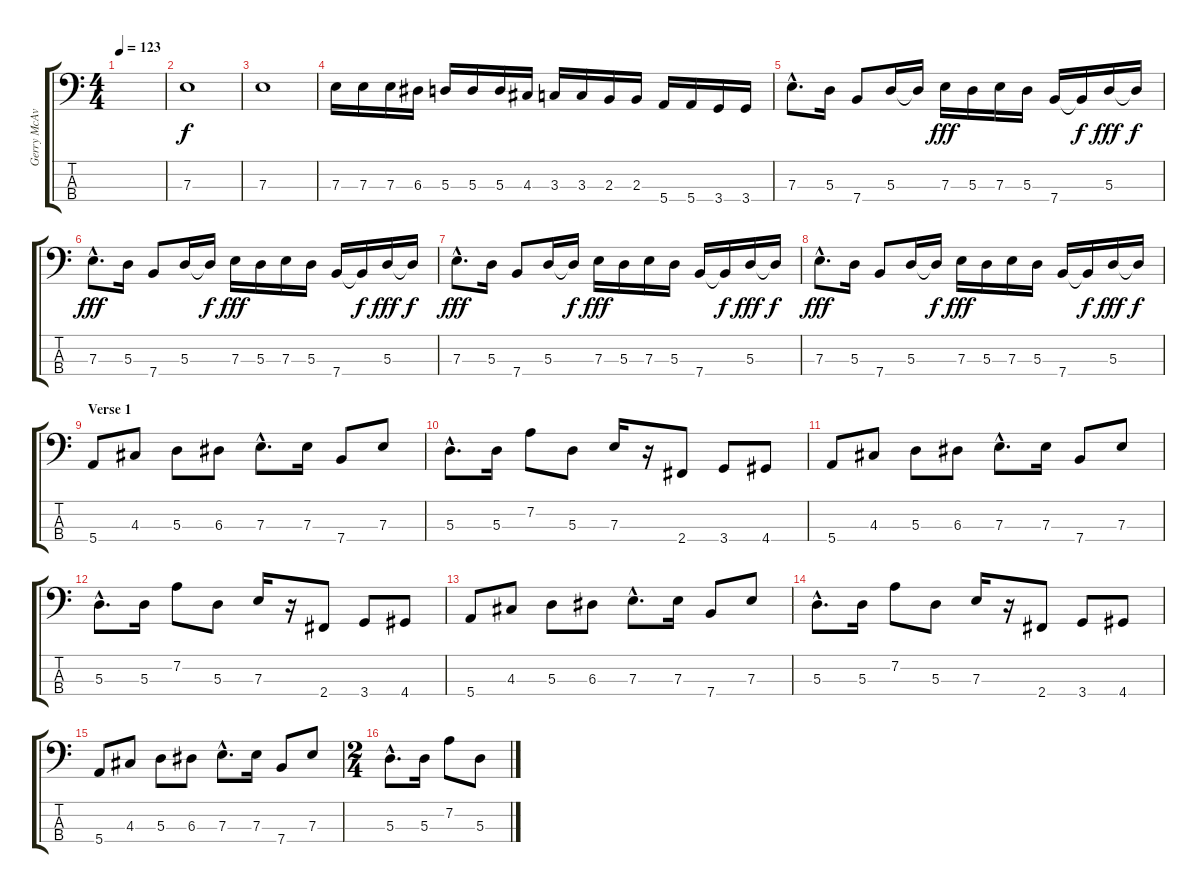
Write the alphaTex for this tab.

\track ("Gerry McAvoy" "Gerry McAv") {instrument electricbasspick}
\staff {score tabs}
\tuning (G2 D2 A1 E1) {hide}
\ts (4 4)
\tempo 123
\clef f4
\ks c
|
7.3.1 |
7.3.1 |
7.3.16 7.3.16 7.3.16 6.3.16 5.3.16 5.3.16 5.3.16 4.3.16 3.3.16 3.3.16 2.3.16 2.3.16 5.4.16 5.4.16 3.4.16 3.4.16 |
7.3{hac}.8{d} 5.3.16 7.4.8 5.3.16 5.3{t}.16{dy f} 7.3.16{dy fff} 5.3.16 7.3.16 5.3.16 7.4.16 7.4{t}.16{dy f} 5.3.16{dy fff} 5.3{t}.16{dy f} |
7.3{hac}.8{d dy fff} 5.3.16 7.4.8 5.3.16 5.3{t}.16{dy f} 7.3.16{dy fff} 5.3.16 7.3.16 5.3.16 7.4.16 7.4{t}.16{dy f} 5.3.16{dy fff} 5.3{t}.16{dy f} |
7.3{hac}.8{d dy fff} 5.3.16 7.4.8 5.3.16 5.3{t}.16{dy f} 7.3.16{dy fff} 5.3.16 7.3.16 5.3.16 7.4.16 7.4{t}.16{dy f} 5.3.16{dy fff} 5.3{t}.16{dy f} |
7.3{hac}.8{d dy fff} 5.3.16 7.4.8 5.3.16 5.3{t}.16{dy f} 7.3.16{dy fff} 5.3.16 7.3.16 5.3.16 7.4.16 7.4{t}.16{dy f} 5.3.16{dy fff} 5.3{t}.16{dy f} |
\section ("" "Verse 1")
5.4.8 4.3.8 5.3.8 6.3.8 7.3{hac}.8{d} 7.3.16 7.4.8 7.3.8 |
5.3{hac}.8{d} 5.3.16 7.2.8 5.3.8 7.3.16 r.16 2.4.8 3.4.8 4.4.8 |
5.4.8 4.3.8 5.3.8 6.3.8 7.3{hac}.8{d} 7.3.16 7.4.8 7.3.8 |
5.3{hac}.8{d} 5.3.16 7.2.8 5.3.8 7.3.16 r.16 2.4.8 3.4.8 4.4.8 |
5.4.8 4.3.8 5.3.8 6.3.8 7.3{hac}.8{d} 7.3.16 7.4.8 7.3.8 |
5.3{hac}.8{d} 5.3.16 7.2.8 5.3.8 7.3.16 r.16 2.4.8 3.4.8 4.4.8 |
5.4.8 4.3.8 5.3.8 6.3.8 7.3{hac}.8{d} 7.3.16 7.4.8 7.3.8 |
\ts (2 4)
5.3{hac}.8{d} 5.3.16 7.2.8 5.3.8
